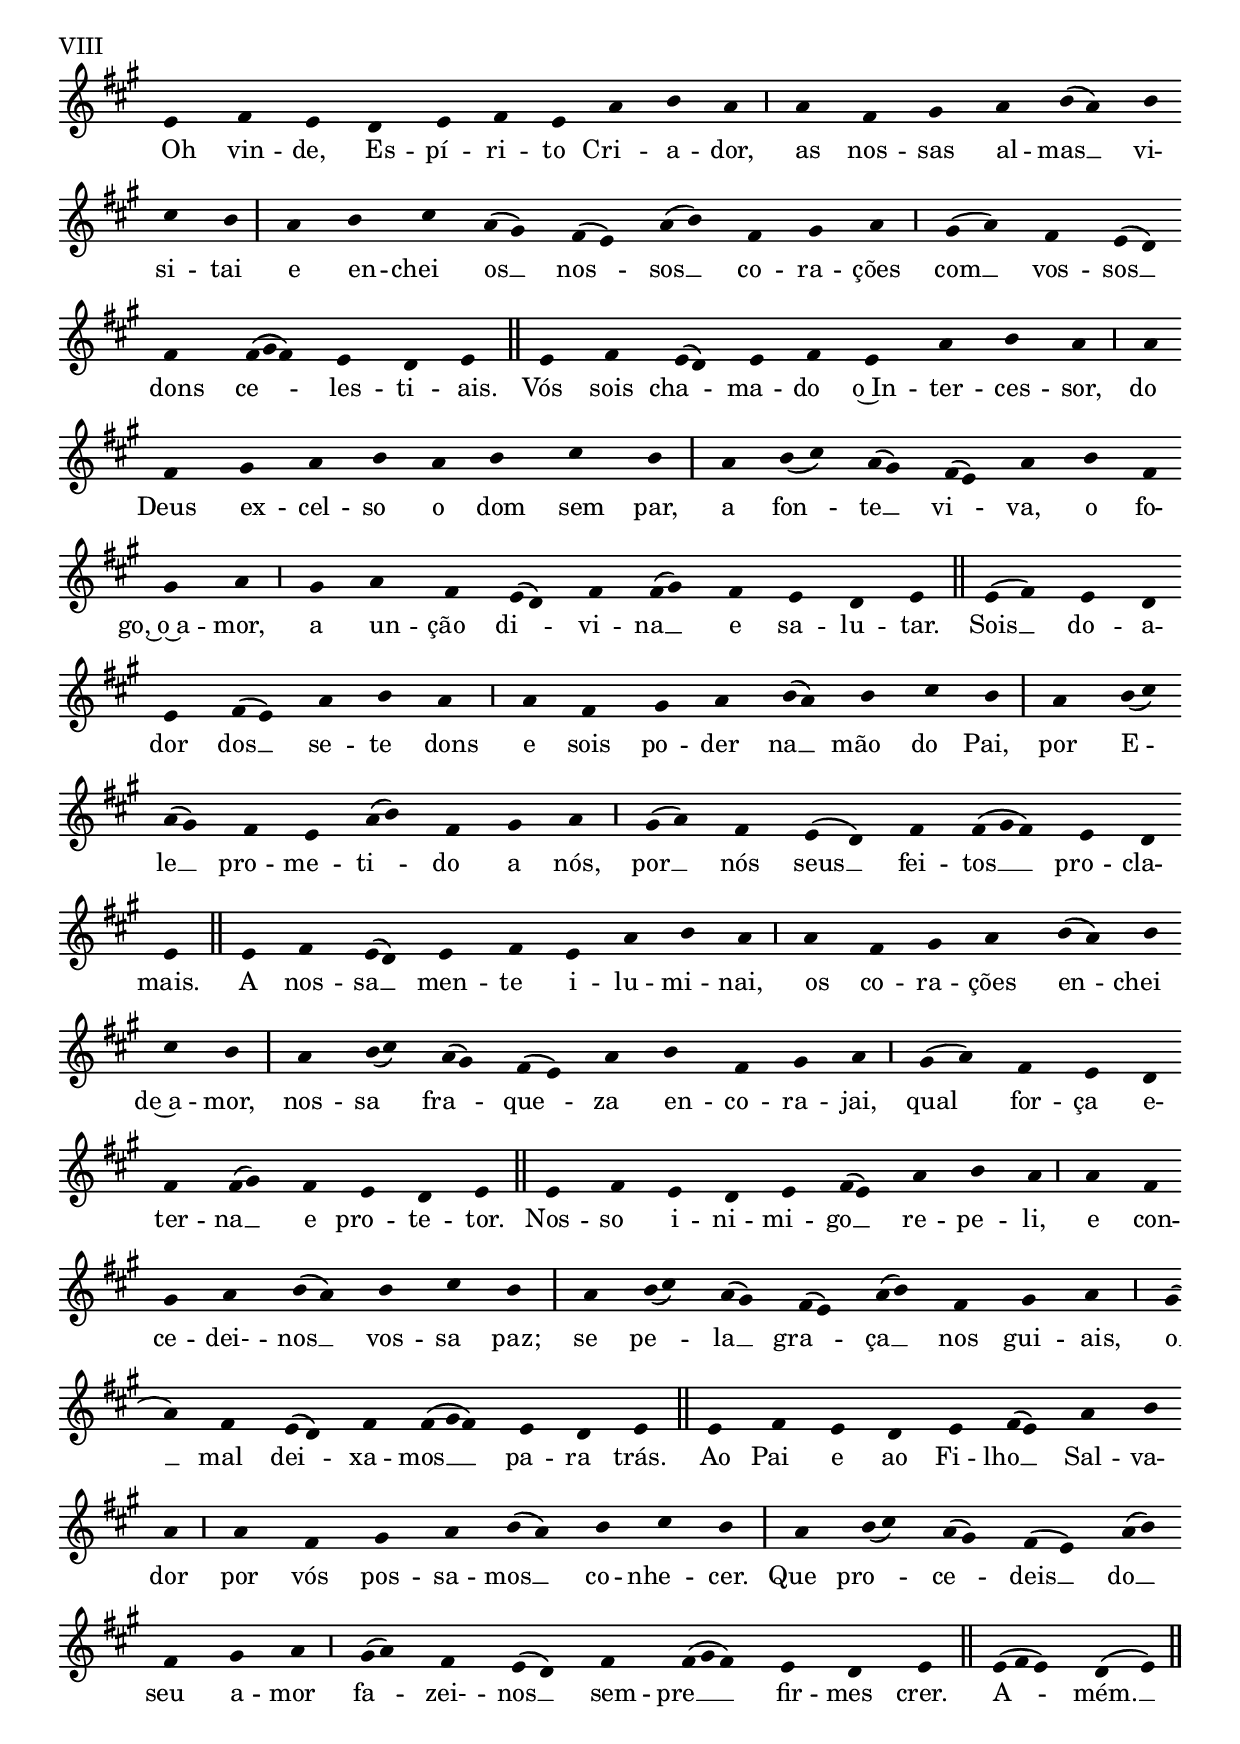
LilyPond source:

\version "2.24.1"

\include "gregorian.ly"
\include "../../../modules/lilypond/neums.ily"
\include "../../../modules/lilypond/spacing.ily"
\include "../../../modules/lilypond/layout.ily"
\include "../../../modules/lilypond/lyrics.ily"
\include "../../../modules/lilypond/symbols.ily"

hymnChant = \relative c'' {
  \AntiphonSignature
  \key c \major
  \C g a g f g a g c d c
  \divisioMaior
  \C c a b c \CC d c \C d e d
  \divisioMaxima
  c d e \CC c b \CC a g \CC c d \C a b c
  \divisioMaior
  \CC b c \C a \CC g f \C a \CCC a b a \C g f g
  \finalis

  \C g a \CC g f g a g c d c
  \divisioMaior
  \C c a b c d c d e d
  \divisioMaxima
  c \CC d e \CC c b \CC a g \C c d a b c
  \divisioMaior
  b c \C a \CC g f \C a \CC a b \C a g f g
  \finalis

  \CC g a \C g f g \CC a g \C c d c
  \divisioMaior
  \C c a b c \CC d c \C d e d
  \divisioMaxima
  c \CC d e \CC c b \C a g \CC c d \C a b c
  \divisioMaior
  \CC b c \C a \CC g f \C a \CCC a b a \C g f g
  \finalis

  \C g a \CC g f \C g a g c d c
  \divisioMaior
  \C c a b c \CC d c \C d e d
  \divisioMaxima
  c \CC d e \CC c b \CC a g \C c d a b c
  \divisioMaior
  \CC b c \C a g f \C a \CC a b \C a g f g
  \finalis

  \C g a g f g \CC a g \C c d c
  \divisioMaior
  \C c a b c \CC d c \C d e d
  \divisioMaxima
  c \CC d e \CC c b \CC a g \CC c d \C a b c
  \divisioMaior
  \CC b c \C a \CC g f \C a \CCC a b a \C g f g
  \finalis

  \C g a g f g \CC a g \C c d c
  \divisioMaior
  \C c a b c \CC d c \C d e d
  \divisioMaxima
  c \CC d e \CC c b \CC a g \CC c d \C a b c
  \divisioMaior
  \CC b c \C a \CC g f \C a \CCC a b a \C g f g
  \finalis

  \CCC g a g \CC f g
  \finalis
}

hymnLyrics = \lyricmode {
  Oh vin -- de, Es -- pí -- ri -- to Cri -- a -- dor,
  as nos -- sas al -- mas __ vi -- si -- tai
  e en -- chei os __ nos -- sos __ co -- ra -- ções
  com __ vos -- sos __ dons ce -- les -- ti -- ais.

  Vós sois cha -- ma -- do o~In -- ter -- ces -- sor,
  do Deus ex -- cel -- so o dom sem par,
  a fon -- te __ vi -- va, o fo -- go,~o~a -- mor,
  a un -- ção di -- vi -- na __ e sa -- lu -- tar.

  Sois __ do -- a -- dor dos __ se -- te dons
  e sois po -- der na __ mão do Pai,
  por E -- le __ pro -- me -- ti -- do a nós,
  por __ nós seus __ fei -- tos __ pro -- cla -- mais.

  A nos -- sa __ men -- te i -- lu -- mi -- nai,
  os co -- ra -- ções en -- chei de~a -- mor,
  nos -- sa fra -- que -- za en -- co -- ra -- jai,
  qual for -- ça e -- ter -- na __ e pro -- te -- tor.

  Nos -- so i -- ni -- mi -- go __ re -- pe -- li,
  e con -- ce -- dei- -- nos __ vos -- sa paz;
  se pe -- la __ gra -- ça __ nos gui -- ais,
  o __ mal dei -- xa -- mos __ pa -- ra trás.

  Ao Pai e ao Fi -- lho __ Sal -- va -- dor
  por vós pos -- sa -- mos __ co -- nhe -- cer.
  Que pro -- ce -- deis __ do __ seu a -- mor
  fa -- zei- -- nos __ sem -- pre __ fir -- mes crer.

  A -- mém. __
}

\GregorianTranscriptionLayout

\score {
  \header {
    piece = "VIII"
  }

  \new GregorianTranscriptionStaff <<
    \new GregorianTranscriptionVoice = "hymn" {
      \transpose c a, \hymnChant
    }

    \new GregorianTranscriptionLyrics \lyricsto "hymn" \hymnLyrics
  >>
}